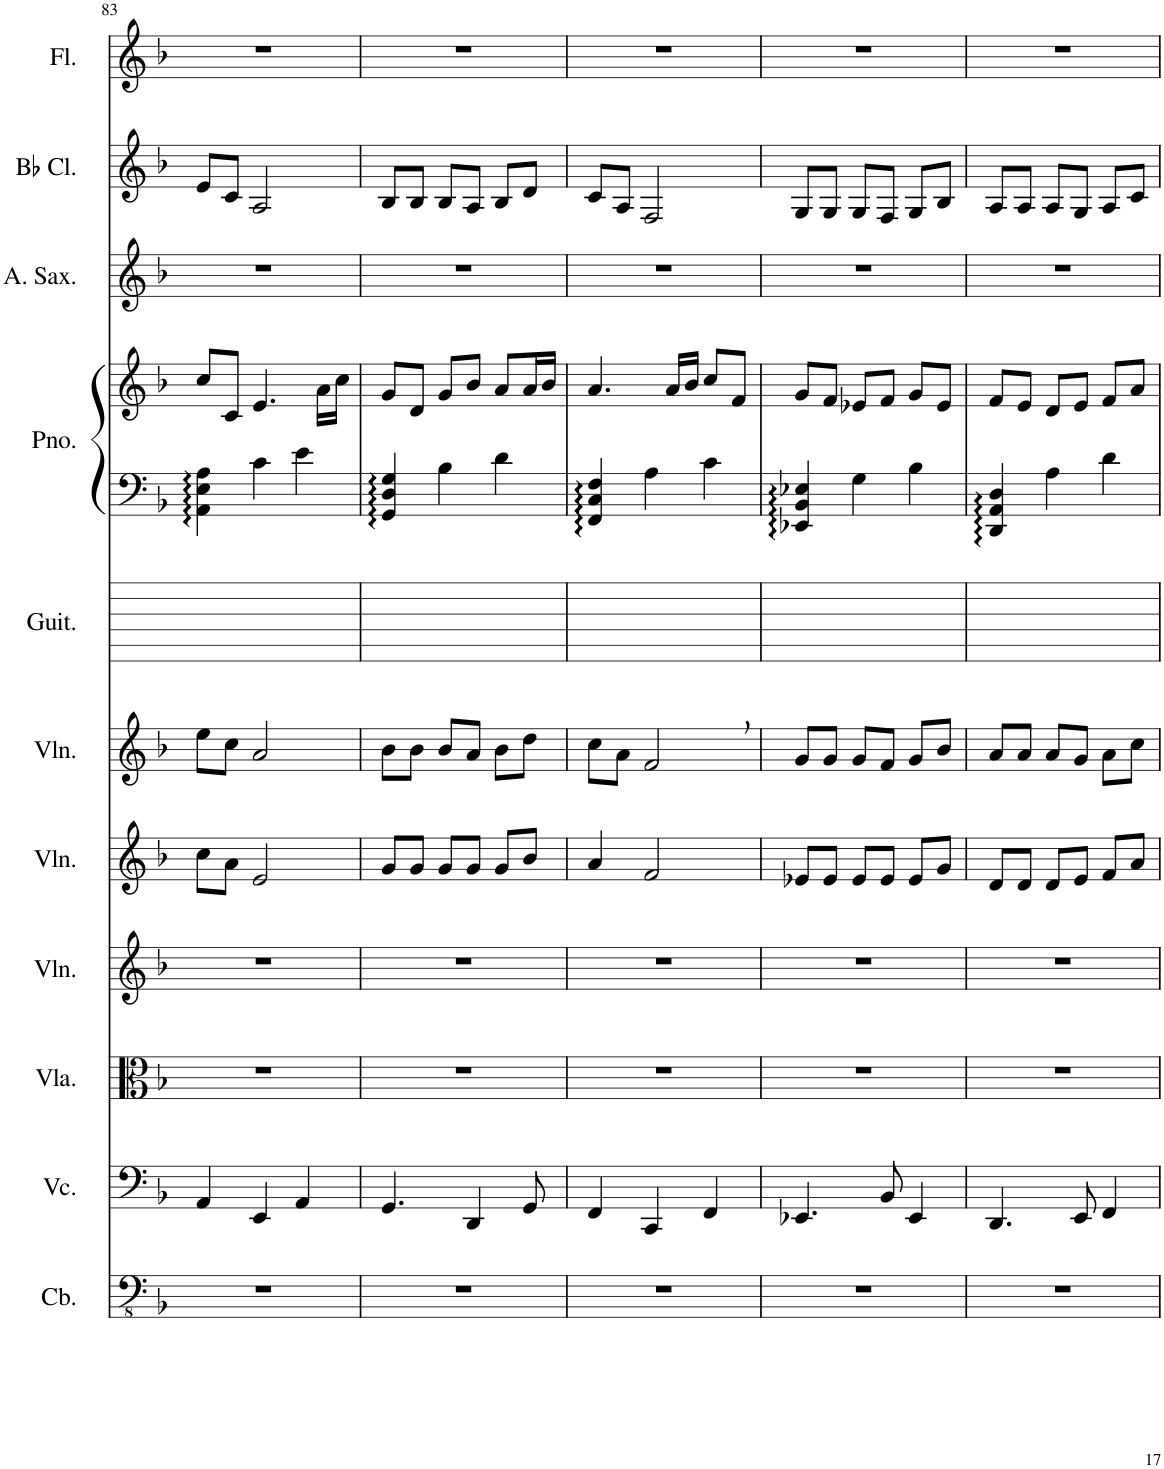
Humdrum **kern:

**kern	**kern	**kern	**kern	**kern	**kern	**kern	**kern	**kern	**kern	**kern	**kern
*part11	*part10	*part9	*part8	*part7	*part6	*part5	*part4	*part4	*part3	*part2	*part1
*staff12	*staff11	*staff10	*staff9	*staff8	*staff7	*staff6	*staff5	*staff4	*staff3	*staff2	*staff1
*I"Contrabass	*I"Violoncello	*I"Viola	*I"Violin	*I"Violin	*I"Violin	*I"Acoustic Guitar	*I"Piano	*	*I"Alto Saxophone	*I"Bb Clarinet	*I"Flute
*I'Cb.	*I'Vc.	*I'Vla.	*I'Vln.	*I'Vln.	*I'Vln.	*I'Guit.	*I'Pno.	*	*I'A. Sax.	*I'Bb Cl.	*I'Fl.
!!LO:PB:g=z
*clefFv4	*clefF4	*clefC3	*clefG2	*clefG2	*clefG2	*	*clefF4	*clefG2	*clefG2	*clefG2	*clefG2
*ITrd7c12	*	*	*	*	*	*	*	*	*ITrd5c9	*ITrd1c2	*
*k[b-]	*k[b-]	*k[b-]	*k[b-]	*k[b-]	*k[b-]	*k[b-]	*k[b-]	*k[b-]	*k[b-]	*k[b-]	*k[b-]
*M3/4	*M3/4	*M3/4	*M3/4	*M3/4	*M3/4	*M3/4	*M3/4	*M3/4	*M3/4	*M3/4	*M3/4
=83	=83	=83	=83	=83	=83	=83	=83	=83	=83	=83	=83
2.r	4AA/	2.r	2.r	8cc\L	8ee\L	2.r	4AA\ 4E\ 4A\	8cc/L	2.r	8e/L	2.r
.	.	.	.	8a\J	8cc\J	.	.	8c/J	.	8c/J	.
.	4EE/	.	.	2e/	2a/	.	4c\	4.e/	.	2A/	.
.	4AA/	.	.	.	.	.	4e\	.	.	.	.
.	.	.	.	.	.	.	.	16a\LL	.	.	.
.	.	.	.	.	.	.	.	16cc\JJ	.	.	.
=84	=84	=84	=84	=84	=84	=84	=84	=84	=84	=84	=84
2.r	4.GG/	2.r	2.r	8g/L	8b-\L	2.r	4GG/ 4D/ 4G/	8g/L	2.r	8B-/L	2.r
.	.	.	.	8g/J	8b-\J	.	.	8d/J	.	8B-/J	.
.	.	.	.	8g/L	8b-/L	.	4B-\	8g/L	.	8B-/L	.
.	4DD/	.	.	8g/J	8a/J	.	.	8b-/J	.	8A/J	.
.	.	.	.	8g/L	8b-\L	.	4d\	8a/L	.	8B-/L	.
.	8GG/	.	.	8b-/J	8dd\J	.	.	16a/L	.	8d/J	.
.	.	.	.	.	.	.	.	16b-/JJ	.	.	.
=85	=85	=85	=85	=85	=85	=85	=85	=85	=85	=85	=85
2.r	4FF/	2.r	2.r	4a/	8cc\L	2.r	4FF/ 4C/ 4F/	4.a/	2.r	8c/L	2.r
.	.	.	.	.	8a\J	.	.	.	.	8A/J	.
.	4CC/	.	.	2f/	2f,/	.	4A\	.	.	2F/	.
.	.	.	.	.	.	.	.	16a/LL	.	.	.
.	.	.	.	.	.	.	.	16b-/JJ	.	.	.
.	4FF/	.	.	.	.	.	4c\	8cc/L	.	.	.
.	.	.	.	.	.	.	.	8f/J	.	.	.
=86	=86	=86	=86	=86	=86	=86	=86	=86	=86	=86	=86
2.r	4.EE-X/	2.r	2.r	8e-X/L	8g/L	2.r	4EE-X/ 4BB-/ 4E-X/	8g/L	2.r	8G/L	2.r
.	.	.	.	8e-/J	8g/J	.	.	8f/J	.	8G/J	.
.	.	.	.	8e-/L	8g/L	.	4G\	8e-X/L	.	8G/L	.
.	8BB-/	.	.	8e-/J	8f/J	.	.	8f/J	.	8F/J	.
.	4EE-/	.	.	8e-/L	8g/L	.	4B-\	8g/L	.	8G/L	.
.	.	.	.	8g/J	8b-/J	.	.	8e-/J	.	8B-/J	.
=87	=87	=87	=87	=87	=87	=87	=87	=87	=87	=87	=87
2.r	4.DD/	2.r	2.r	8d/L	8a/L	2.r	4DD/ 4AA/ 4D/	8f/L	2.r	8A/L	2.r
.	.	.	.	8d/J	8a/J	.	.	8e/J	.	8A/J	.
.	.	.	.	8d/L	8a/L	.	4A\	8d/L	.	8A/L	.
.	8EE/	.	.	8e/J	8g/J	.	.	8e/J	.	8G/J	.
.	4FF/	.	.	8f/L	8a\L	.	4d\	8f/L	.	8A/L	.
.	.	.	.	8a/J	8cc\J	.	.	8a/J	.	8c/J	.
=	=	=	=	=	=	=	=	=	=	=	=
*-	*-	*-	*-	*-	*-	*-	*-	*-	*-	*-	*-
